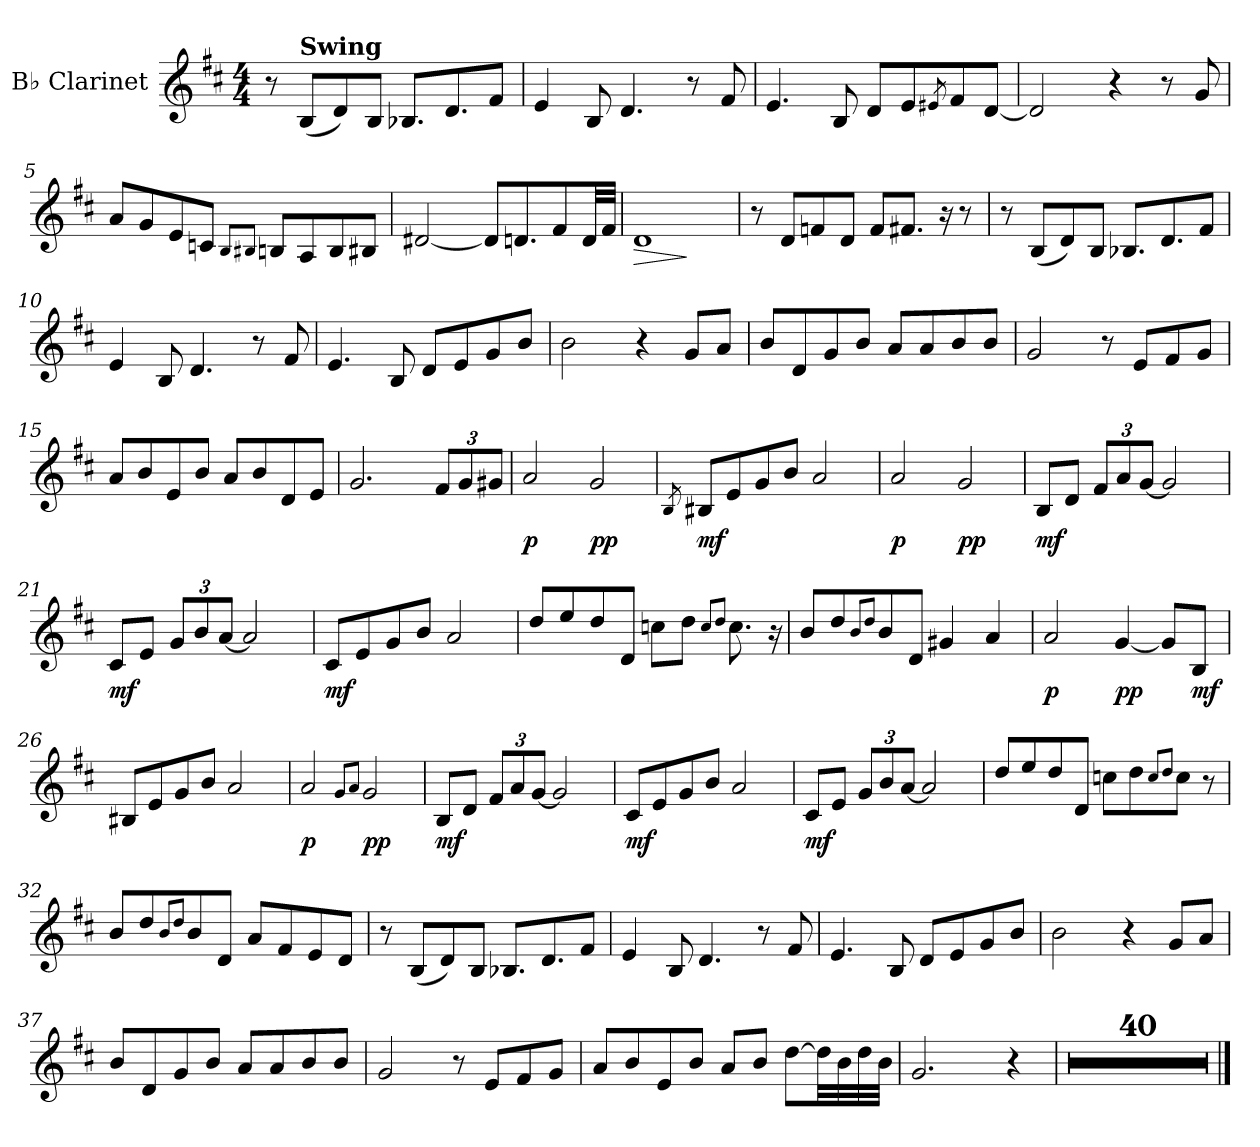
**kern	**dynam
*part1	*part1
*staff1	*staff1
*I"B♭ Clarinet	*
*I'B♭ Cl.	*
*clefG2	*
*ITrd1c2	*
*k[]	*
*M4/4	*
*MM88	*
=1	=1
8r	.
!LO:TX:a:B:t=Swing	!
(8A/L	.
8c/)	.
8A/J	.
8.A-X/L	.
8.c/	.
8e/J	.
=2	=2
4d/	.
8A/	.
4.c/	.
8r	.
8e/	.
=3	=3
4.d/	.
8A/	.
8c/L	.
8d/	.
8qd#X/	.
8e/	.
[8c/J	.
=4	=4
2c/]	.
4r	.
8r	.
*MM90	*
8f/	.
=5	=5
8g/L	.
8f/	.
8d/	.
8B-X/J	.
8qA/L	.
8qA#X/J	.
8An/L	.
8G/	.
8A/	.
8A#X/J	.
!!LO:LB:g=z
=6	=6
[2c#X/	.
8c#/L]	.
8.cn/	.
8e/	.
32c/LL	.
32e/JJJ	.
=7	=7
!	!LO:HP:b
1c	>
.	]
=8	=8
8r	.
8c/L	.
8e-X/	.
8c/J	.
8e-/L	.
8.en/J	.
16r	.
8r	.
=9	=9
*MM92	*
8r	.
(8A/L	.
8c/)	.
8A/J	.
8.A-X/L	.
8.c/	.
8e/J	.
=10	=10
4d/	.
8A/	.
4.c/	.
8r	.
8e/	.
=11	=11
4.d/	.
8A/	.
8c/L	.
8d/	.
8f/	.
8a/J	.
!!LO:LB:g=z
=12	=12
2a\	.
4r	.
8f/L	.
8g/J	.
=13	=13
8a/L	.
8c/	.
8f/	.
8a/J	.
8g/L	.
8g/	.
8a/	.
8a/J	.
=14	=14
2f/	.
8r	.
8d/L	.
8e/	.
8f/J	.
=15	=15
8g/L	.
8a/	.
8d/	.
8a/J	.
8g/L	.
8a/	.
8c/	.
8d/J	.
=16	=16
*MM91	*
2.f/	.
*Xbrackettup	*
12e/L	.
12f/	.
12f#X/J	.
=17	=17
!	!LO:DY:b
2g/	p
!	!LO:DY:b
2f/	pp
=18	=18
8qA/	.
!	!LO:DY:b
8A#X/L	mf
8d/	.
8f/	.
8a/J	.
2g/	.
!!LO:LB:g=z
=19	=19
!	!LO:DY:b
2g/	p
!	!LO:DY:b
2f/	pp
=20	=20
!	!LO:DY:b
8A/L	mf
8c/J	.
12e/L	.
12g/	.
[12f/J	.
2f/]	.
=21	=21
!	!LO:DY:b
8B/L	mf
8d/J	.
12f/L	.
12a/	.
[12g/J	.
2g/]	.
=22	=22
!	!LO:DY:b
8B/L	mf
8d/	.
8f/	.
8a/J	.
2g/	.
=23	=23
*MM96	*
8cc/L	.
8dd/	.
8cc/	.
8c/J	.
8b-X\L	.
8cc\J	.
8qb-/L	.
8qcc/J	.
8.b-\	.
16r	.
=24	=24
8a/L	.
8cc/	.
8qa/L	.
8qcc/J	.
8a/	.
8c/J	.
4f#X/	.
4g/	.
!!LO:LB:g=z
=25	=25
!	!LO:DY:b
2g/	p
!	!LO:DY:b
[4f/	pp
8f/L]	.
!	!LO:DY:b
8A/J	mf
=26	=26
8A#X/L	.
8d/	.
8f/	.
8a/J	.
2g/	.
=27	=27
!	!LO:DY:b
2g/	p
8qf/L	.
8qg/J	.
!	!LO:DY:b
2f/	pp
=28	=28
!	!LO:DY:b
8A/L	mf
8c/J	.
12e/L	.
12g/	.
[12f/J	.
2f/]	.
=29	=29
!	!LO:DY:b
8B/L	mf
8d/	.
8f/	.
8a/J	.
2g/	.
=30	=30
!	!LO:DY:b
8B/L	mf
8d/J	.
12f/L	.
12a/	.
[12g/J	.
2g/]	.
=31	=31
8cc/L	.
8dd/	.
8cc/	.
8c/J	.
8b-X\L	.
8cc\	.
8qb-/L	.
8qcc/J	.
8b-\J	.
8r	.
!!LO:LB:g=z
=32	=32
8a/L	.
8cc/	.
8qa/L	.
8qcc/J	.
8a/	.
8c/J	.
8g/L	.
8e/	.
8d/	.
8c/J	.
=33	=33
8r	.
(8A/L	.
8c/)	.
8A/J	.
8.A-X/L	.
8.c/	.
8e/J	.
=34	=34
4d/	.
8A/	.
4.c/	.
8r	.
8e/	.
=35	=35
4.d/	.
8A/	.
8c/L	.
8d/	.
8f/	.
8a/J	.
=36	=36
2a\	.
4r	.
8f/L	.
8g/J	.
=37	=37
8a/L	.
8c/	.
8f/	.
8a/J	.
8g/L	.
8g/	.
8a/	.
8a/J	.
!!LO:LB:g=z
=38	=38
2f/	.
8r	.
8d/L	.
8e/	.
8f/J	.
=39	=39
8g/L	.
8a/	.
8d/	.
8a/J	.
8g/L	.
8a/J	.
[8cc\L	.
32cc\LL]	.
32a\	.
32cc\	.
32a\JJJ	.
=40	=40
2.f/	.
4r	.
=41	=41
1r	.
=42	=42
1r	.
=43	=43
1r	.
=44	=44
1r	.
=45	=45
1r	.
=46	=46
1r	.
=47	=47
1r	.
=48	=48
1r	.
=49	=49
1r	.
=50	=50
1r	.
!!LO:LB:g=z
=51	=51
1r	.
=52	=52
1r	.
=53	=53
1r	.
=54	=54
1r	.
=55	=55
1r	.
=56	=56
1r	.
=57	=57
1r	.
=58	=58
1r	.
=59	=59
1r	.
=60	=60
1r	.
=61	=61
1r	.
=62	=62
1r	.
=63	=63
1r	.
=64	=64
1r	.
=65	=65
1r	.
=66	=66
1r	.
=67	=67
1r	.
=68	=68
1r	.
!!LO:LB:g=z
=69	=69
1r	.
=70	=70
1r	.
=71	=71
1r	.
=72	=72
1r	.
=73	=73
1r	.
=74	=74
1r	.
=75	=75
1r	.
=76	=76
1r	.
=77	=77
1r	.
=78	=78
1r	.
=79	=79
1r	.
=80	=80
1r	.
==	==
*-	*-
